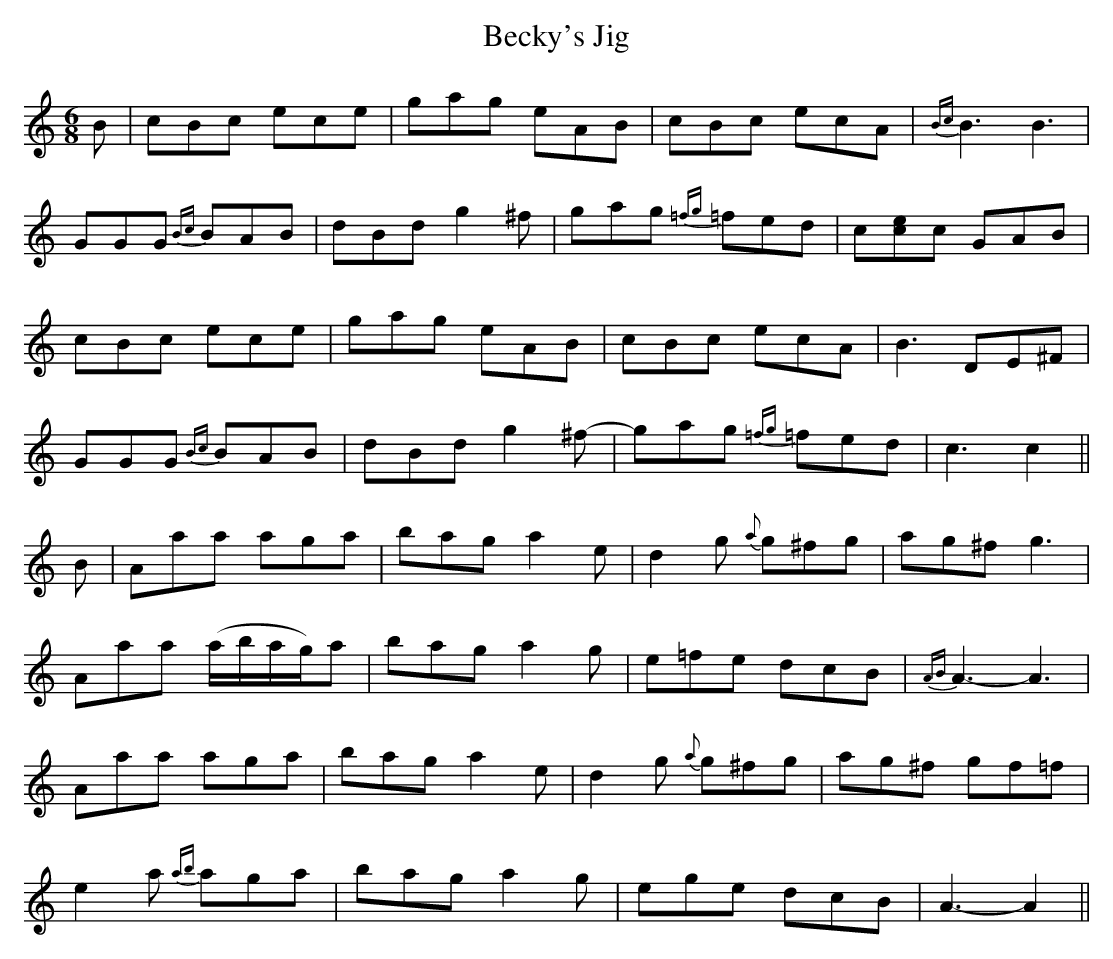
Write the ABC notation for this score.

X:1
T:Becky's Jig
M:6/8
L:1/8
K:C
B-|cBc ece|gag eAB|cBc ecA|{Bc}B3 B3|
GGG {Bc}B-AB|dBd g2^f|gag {=fg}=fed|c[ce]c GAB|
cBc ece|gag eAB|cBc ecA|B3 DE^F|
GGG {Bc}B-AB|dBd g2^f-|gag {=fg}=fed|c3c2||
B-|Aaa aga|bag a2e|d2g {a}g^fg|ag^f g3|
Aaa (a/b/a/g/)a|bag a2g|e=fe dcB|{AB}A3-A3|
Aaa aga|bag a2e|d2g {a}g^fg|ag^f gf=f|
e2a {ab}aga|bag a2g|ege dcB|A3-A2||
